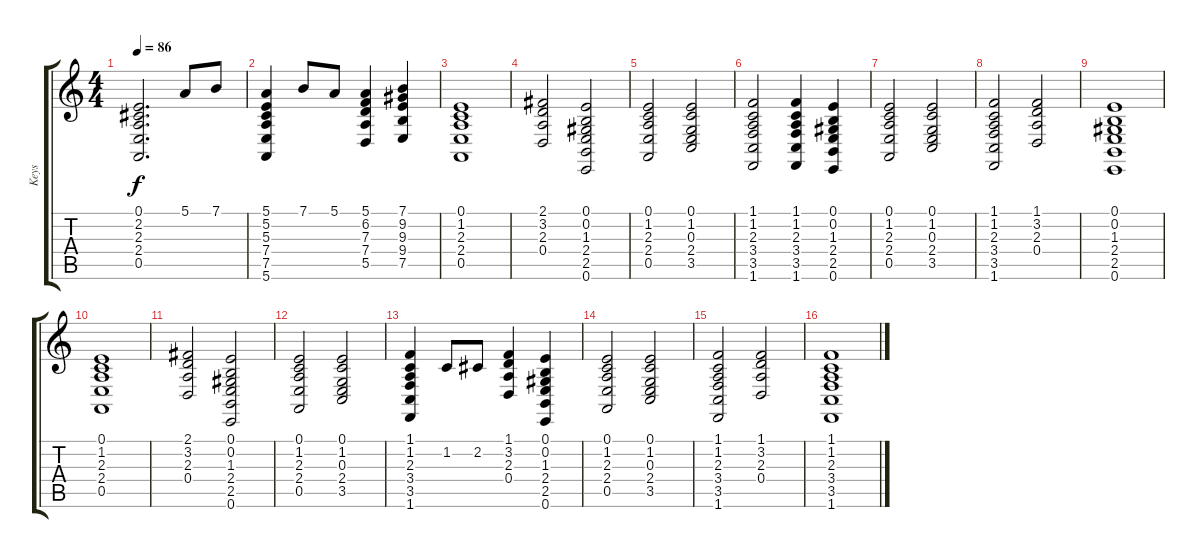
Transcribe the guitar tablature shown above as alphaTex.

\track ("Keys" "Keys") {instrument drawbarorgan}
\staff {score tabs}
\tuning (E4 B3 G3 D3 A2 E2) {hide}
\ts (4 4)
\tempo 86
\clef g2
\ks c
(0.1 2.2 2.3 2.4 0.5).2{d dy f} 5.1.8 7.1.8 |
(5.1 5.2 5.3 7.4 7.5 5.6).4 7.1.8 5.1.8 (5.1 6.2 7.3 7.4 5.5).4 (7.1 9.2 9.3 9.4 7.5).4 |
(0.1 1.2 2.3 2.4 0.5).1 |
(2.1 3.2 2.3 0.4).2 (0.1 0.2 1.3 2.4 2.5 0.6).2 |
(0.1 1.2 2.3 2.4 0.5).2 (0.1 1.2 0.3 2.4 3.5).2 |
(1.1 1.2 2.3 3.4 3.5 1.6).2 (1.1 1.2 2.3 3.4 3.5 1.6).4 (0.1 0.2 1.3 2.4 2.5 0.6).4 |
(0.1 1.2 2.3 2.4 0.5).2 (0.1 1.2 0.3 2.4 3.5).2 |
(1.1 1.2 2.3 3.4 3.5 1.6).2 (1.1 3.2 2.3 0.4).2 |
(0.1 0.2 1.3 2.4 2.5 0.6).1 |
(0.1 1.2 2.3 2.4 0.5).1 |
(2.1 3.2 2.3 0.4).2 (0.1 0.2 1.3 2.4 2.5 0.6).2 |
(0.1 1.2 2.3 2.4 0.5).2 (0.1 1.2 0.3 2.4 3.5).2 |
(1.1 1.2 2.3 3.4 3.5 1.6).4 1.2.8 2.2.8 (1.1 3.2 2.3 0.4).4 (0.1 0.2 1.3 2.4 2.5 0.6).4 |
(0.1 1.2 2.3 2.4 0.5).2 (0.1 1.2 0.3 2.4 3.5).2 |
(1.1 1.2 2.3 3.4 3.5 1.6).2 (1.1 3.2 2.3 0.4).2 |
(1.1 1.2 2.3 3.4 3.5 1.6).1
